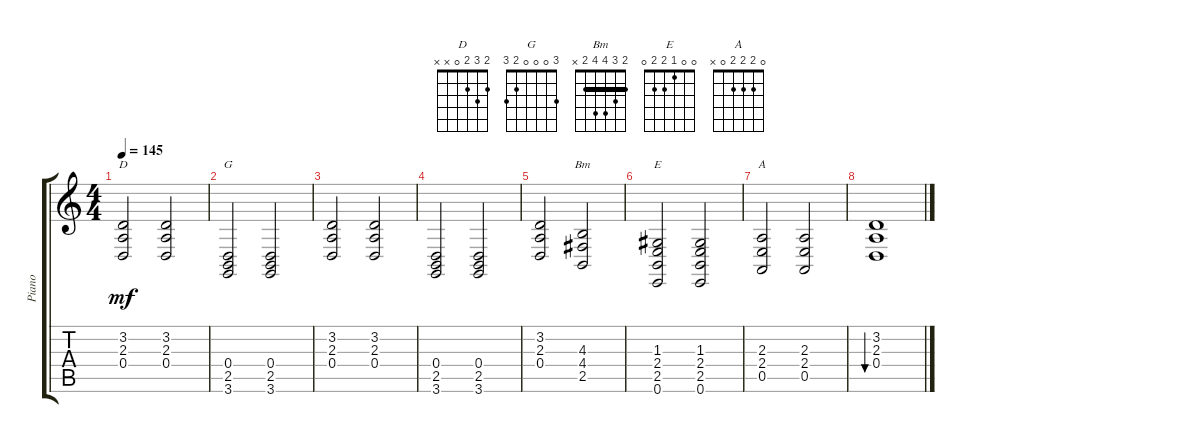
\track ("Piano" "Piano") {instrument brightacousticpiano}
\staff {score tabs}
\tuning (E4 B3 G3 D3 A2 E2) {hide}
\chord ("D" 2 3 2 0 x x)
\chord ("G" 3 0 0 0 2 3)
\chord ("Bm" 2 3 4 4 2 x) {barre 2}
\chord ("E" 0 0 1 2 2 0)
\chord ("A" 0 2 2 2 0 x)
\ts (4 4)
\tempo 145
\clef g2
\ks c
(3.2 2.3 0.4).2{ch "D" dy mf} (3.2 2.3 0.4).2 |
(0.4 2.5 3.6).2{ch "G"} (0.4 2.5 3.6).2 |
(3.2 2.3 0.4).2 (3.2 2.3 0.4).2 |
(0.4 2.5 3.6).2 (0.4 2.5 3.6).2 |
(3.2 2.3 0.4).2 (4.3 4.4 2.5).2{ch "Bm"} |
(1.3 2.4 2.5 0.6).2{ch "E"} (1.3 2.4 2.5 0.6).2 |
(2.3 2.4 0.5).2{ch "A"} (2.3 2.4 0.5).2 |
(3.2 2.3 0.4).1{bu 30}
